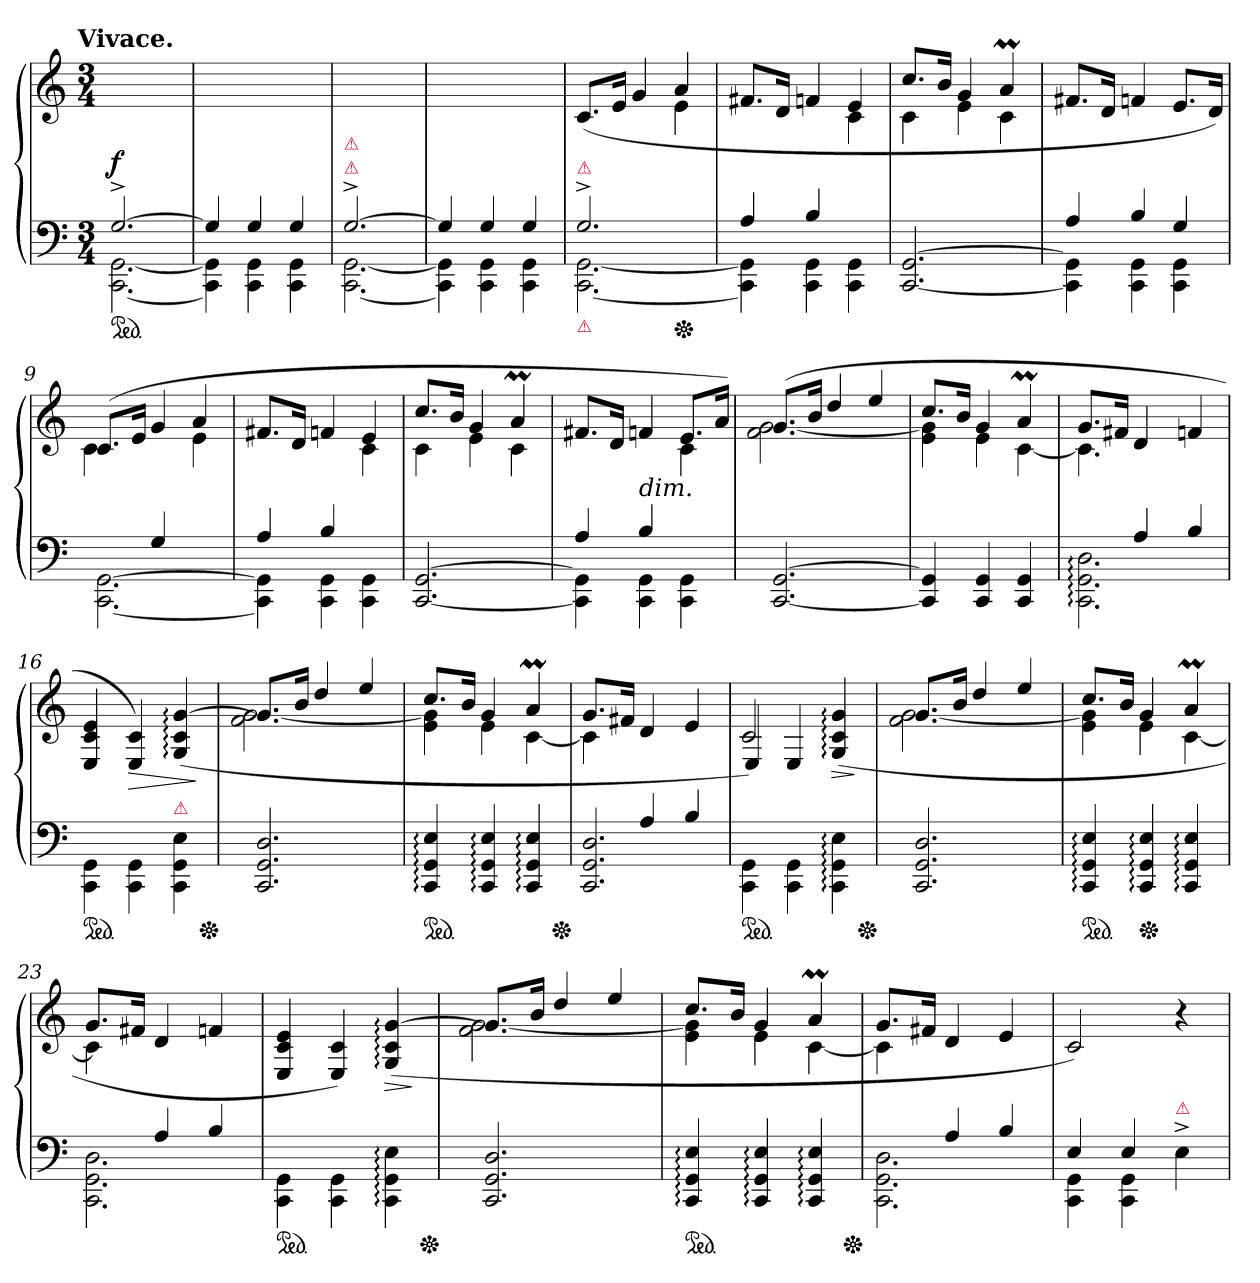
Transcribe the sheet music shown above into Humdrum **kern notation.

**kern	**kern	**dynam
*part1	*part1	*part1
*staff2	*staff1	*staff1/2
*clefF4	*clefG2	*
*k[]	*k[]	*
*C:	*C:	*
!!LO:TX:omd:t=Vivace.
*M3/4	*M3/4	*
=1	=1	=1
*^	*	*
!LO:TX:b:color=crimson:t=⚠	!	!	!
!LO:TX:a:color=crimson:t=⚠	!	!	!
!LO:TX:a:color=crimson:t=⚠	!	!	!
*ped	*	*	*
[2.G^<	[2.CC [2.GG	2.ryy	f
=2	=2	=2	=2
4G]	4CC] 4GG]	2.ryy	.
4G	4CC 4GG	.	.
4G	4CC 4GG	.	.
=3	=3	=3	=3
!LO:TX:a:color=crimson:t=⚠	!	!	!
!LO:TX:a:color=crimson:t=⚠	!	!	!
[2.G^<	[2.CC [2.GG	2.ryy	.
=4	=4	=4	=4
4G]	4CC] 4GG]	2.ryy	.
4G	4CC 4GG	.	.
4G	4CC 4GG	.	.
=5	=5	=5	=5
*	*	*^	*
!LO:TX:b:color=crimson:t=⚠	!	!	!	!
!LO:TX:a:color=crimson:t=⚠	!	!	!	!
2.G^<	[2.CC [2.GG	(>8.cL	2ryy	.
.	.	16eJk	.	.
.	.	4g	.	.
*Xped	*	*	*	*
.	.	4a	4e	.
=6	=6	=6	=6	=6
4A	4CC] 4GG]	8.f#XL	2ryy	.
.	.	16dJk	.	.
4B	4CC 4GG	4fn	.	.
4ryy	4CC\ 4GG\	4e	4c	.
*v	*v	*	*	*
=7	=7	=7	=7
[2.CC/ [2.GG/	8.ccL	4c	.
.	16bJk	.	.
.	4g	4e	.
.	4aM	4c	.
*	*v	*v	*
=8	=8	=8
*^	*	*
4A	4CC] 4GG]	8.f#XL	.
.	.	16dJk	.
4B	4CC 4GG	4fn	.
4G	4CC 4GG	8.eL	.
.	.	16dJk)	.
=9	=9	=9	=9
*	*	*^	*
4ryy	[2.CC [2.GG	(8.cL	4c	.
.	.	16eJk	.	.
4G	.	4g	4ryy	.
4ryy	.	4a	4e	.
=10	=10	=10	=10	=10
4A	4CC] 4GG]	8.f#XL	2ryy	.
.	.	16dJk	.	.
4B	4CC 4GG	4fn	.	.
4ryy	4CC\ 4GG\	4e	4c	.
*v	*v	*	*	*
=11	=11	=11	=11
[2.CC/ [2.GG/	8.ccL	4c	.
.	16bJk	.	.
.	4g	4e	.
.	4aM	4c	.
=12	=12	=12	=12
*^	*	*	*
4A	4CC] 4GG]	8.f#XL	2ryy	.
.	.	16dJk	.	.
!LO:TX:a:i:t=dim.	!	!	!	!
4B	4CC 4GG	4fn	.	.
4ryy	4CC\ 4GG\	8.eL	4c	.
.	.	16aJk)	.	.
*v	*v	*	*	*
=13	=13	=13	=13
[2.CC/ [2.GG/	(8.gL	2.f [2.g	.
.	16bJk	.	.
.	4dd	.	.
.	4ee	.	.
=14	=14	=14	=14
4CC]/ 4GG]/	8.ccL	4e 4g]	.
.	16bJk	.	.
4CC/ 4GG/	4g	4e	.
4CC/ 4GG/	4aM	[4c	.
=15	=15	=15	=15
*^	*	*	*
4ryy	2.CC: 2.GG: 2.D:	8.gL	4.c]	.
.	.	16f#XJk	.	.
4A	.	4d	.	.
.	.	.	8ryy	.
4B	.	4fn	4ryy	.
*v	*v	*	*	*
*	*v	*v	*
=16	=16	=16
*ped	*	*
4CC\ 4GG\	4E/ 4c/ 4e/	.
4CC\ 4GG\	4E/ 4c/)	>
!LO:TX:a:color=crimson:t=⚠	!	!
4CC\ 4GG\ 4E\	(>4G:/ 4c:/ [4g:/	.
.	.	]
*Xped	*	*
=17	=17	=17
*	*^	*
2.CC 2.GG 2.D	8.gL]	2.f [2.g	.
.	16bJk	.	.
.	4dd	.	.
.	4ee	.	.
=18	=18	=18	=18
*ped	*	*	*
4CC:/ 4GG:/ 4E:/	8.ccL	4e 4g]	.
.	16bJk	.	.
4CC:/ 4GG:/ 4E:/	4g	4e	.
4CC:/ 4GG:/ 4E:/	4aM	[4c	.
*Xped	*	*	*
=19	=19	=19	=19
*^	*	*	*
4ryy	2.CC/ 2.GG/ 2.D/	8.gL	4c]	.
.	.	16f#XJk	.	.
4A	.	4d	4ryy	.
4B	.	4e	4ryy	.
*v	*v	*	*	*
=20	=20	=20	=20
*ped	*	*	*
4CC\ 4GG\	2c)	4E/	.
4CC\ 4GG\	.	4E/	.
4CC:\ 4GG:\ 4E:\	(>4G:/ 4c:/ 4g:/	4ryy	>
*	*v	*v	*
.	.	]
*Xped	*	*
=21	=21	=21
*	*^	*
2.CC 2.GG 2.D	8.gL	2.f [2.g	.
.	16bJk	.	.
.	4dd	.	.
.	4ee	.	.
=22	=22	=22	=22
*ped	*	*	*
4CC:/ 4GG:/ 4E:/	8.ccL	4e 4g]	.
.	16bJk	.	.
*Xped	*	*	*
4CC:/ 4GG:/ 4E:/	4g	4e	.
4CC:/ 4GG:/ 4E:/	4aM	[4c	.
=23	=23	=23	=23
*^	*	*	*
4ryy	2.CC 2.GG 2.D	8.gL	4c]	.
.	.	16f#XJk	.	.
4A	.	4d	4ryy	.
4B	.	4fn	4ryy	.
*v	*v	*	*	*
*	*v	*v	*
=24	=24	=24
*ped	*	*
4CC\ 4GG\	4E/ 4c/ 4e/	.
4CC\ 4GG\	4E/ 4c/)	.
4CC:\ 4GG:\ 4E:\	(>4G:/ 4c:/ [4g:/	>
.	.	]
*Xped	*	*
=25	=25	=25
*	*^	*
2.CC/ 2.GG/ 2.D/	8.gL]	2.f [2.g	.
.	16bJk	.	.
.	4dd	.	.
.	4ee	.	.
=26	=26	=26	=26
*ped	*	*	*
4CC:/ 4GG:/ 4E:/	8.ccL	4e 4g]	.
.	16bJk	.	.
4CC:/ 4GG:/ 4E:/	4g	4e	.
4CC:/ 4GG:/ 4E:/	4aM	[4c	.
*Xped	*	*	*
=27	=27	=27	=27
*^	*	*	*
4ryy	2.CC 2.GG 2.D	8.gL	4c]	.
.	.	16f#XJk	.	.
4A	.	4d	4ryy	.
4B	.	4e	4ryy	.
*	*	*v	*v	*
=28	=28	=28	=28
4E	4CC 4GG	2c)	.
4E	4CC 4GG	.	.
!LO:TX:a:color=crimson:t=⚠	!	!	!
4ryy	4E^>	4r	.
*v	*v	*	*
=	=	=
*-	*-	*-
